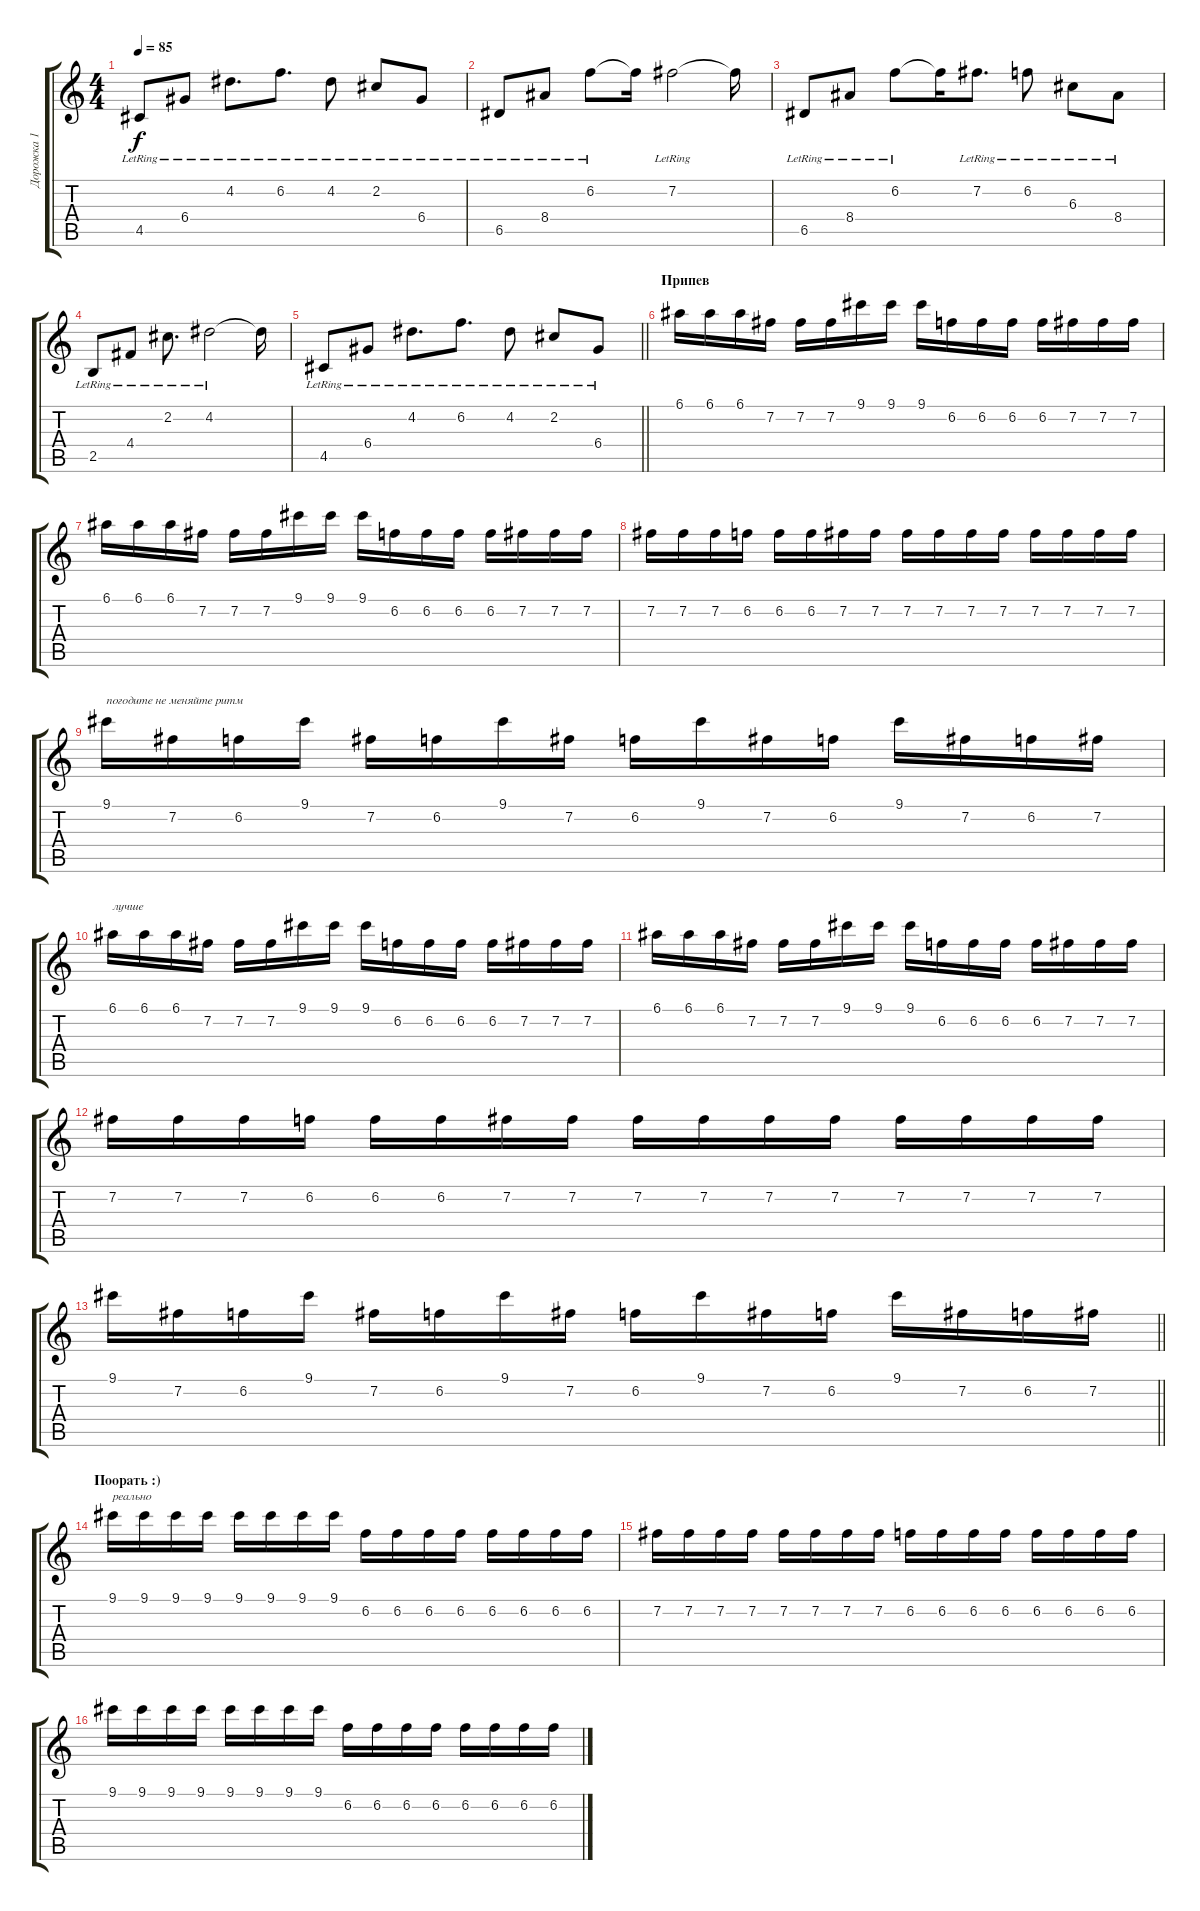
\track ("Дорожка 1" "Дорожка 1") {instrument electricguitarjazz}
\staff {score tabs}
\tuning (E4 B3 G3 D3 A2 E2) {hide}
\ts (4 4)
\tempo 85
\clef g2
\ks c
4.5{lr}.8{dy f} 6.4{lr}.8 4.2{lr}.8{d} 6.2{lr}.8{d} 4.2{lr}.8 2.2{lr}.8 6.4{lr}.8 |
6.5{lr}.8 8.4{lr}.8 6.2{lr}.8 6.2{t}.16 7.2{lr}.2 7.2{t}.16 |
6.5{lr}.8 8.4{lr}.8 6.2{lr}.8 6.2{t}.16 7.2{lr}.8{d} 6.2{lr}.8 6.3{lr}.8 8.4{lr}.8 |
2.5{lr}.8 4.4{lr}.8 2.2{lr}.8{d} 4.2{lr}.2 4.2{t}.16 |
\barLineRight lightlight
4.5{lr}.8 6.4{lr}.8 4.2{lr}.8{d} 6.2{lr}.8{d} 4.2{lr}.8 2.2{lr}.8 6.4{lr}.8 |
\section ("" "Припев")
6.1.16 6.1.16 6.1.16 7.2.16 7.2.16 7.2.16 9.1.16 9.1.16 9.1.16 6.2.16 6.2.16 6.2.16 6.2.16 7.2.16 7.2.16 7.2.16 |
6.1.16 6.1.16 6.1.16 7.2.16 7.2.16 7.2.16 9.1.16 9.1.16 9.1.16 6.2.16 6.2.16 6.2.16 6.2.16 7.2.16 7.2.16 7.2.16 |
7.2.16 7.2.16 7.2.16 6.2.16 6.2.16 6.2.16 7.2.16 7.2.16 7.2.16 7.2.16 7.2.16 7.2.16 7.2.16 7.2.16 7.2.16 7.2.16 |
9.1.16{txt "погодите не меняйте ритм"} 7.2.16 6.2.16 9.1.16 7.2.16 6.2.16 9.1.16 7.2.16 6.2.16 9.1.16 7.2.16 6.2.16 9.1.16 7.2.16 6.2.16 7.2.16 |
6.1.16{txt "лучше"} 6.1.16 6.1.16 7.2.16 7.2.16 7.2.16 9.1.16 9.1.16 9.1.16 6.2.16 6.2.16 6.2.16 6.2.16 7.2.16 7.2.16 7.2.16 |
6.1.16 6.1.16 6.1.16 7.2.16 7.2.16 7.2.16 9.1.16 9.1.16 9.1.16 6.2.16 6.2.16 6.2.16 6.2.16 7.2.16 7.2.16 7.2.16 |
7.2.16 7.2.16 7.2.16 6.2.16 6.2.16 6.2.16 7.2.16 7.2.16 7.2.16 7.2.16 7.2.16 7.2.16 7.2.16 7.2.16 7.2.16 7.2.16 |
\barLineRight lightlight
9.1.16 7.2.16 6.2.16 9.1.16 7.2.16 6.2.16 9.1.16 7.2.16 6.2.16 9.1.16 7.2.16 6.2.16 9.1.16 7.2.16 6.2.16 7.2.16 |
\section ("" "Поорать :)")
9.1.16{txt "реально"} 9.1.16 9.1.16 9.1.16 9.1.16 9.1.16 9.1.16 9.1.16 6.2.16 6.2.16 6.2.16 6.2.16 6.2.16 6.2.16 6.2.16 6.2.16 |
7.2.16 7.2.16 7.2.16 7.2.16 7.2.16 7.2.16 7.2.16 7.2.16 6.2.16 6.2.16 6.2.16 6.2.16 6.2.16 6.2.16 6.2.16 6.2.16 |
9.1.16 9.1.16 9.1.16 9.1.16 9.1.16 9.1.16 9.1.16 9.1.16 6.2.16 6.2.16 6.2.16 6.2.16 6.2.16 6.2.16 6.2.16 6.2.16
